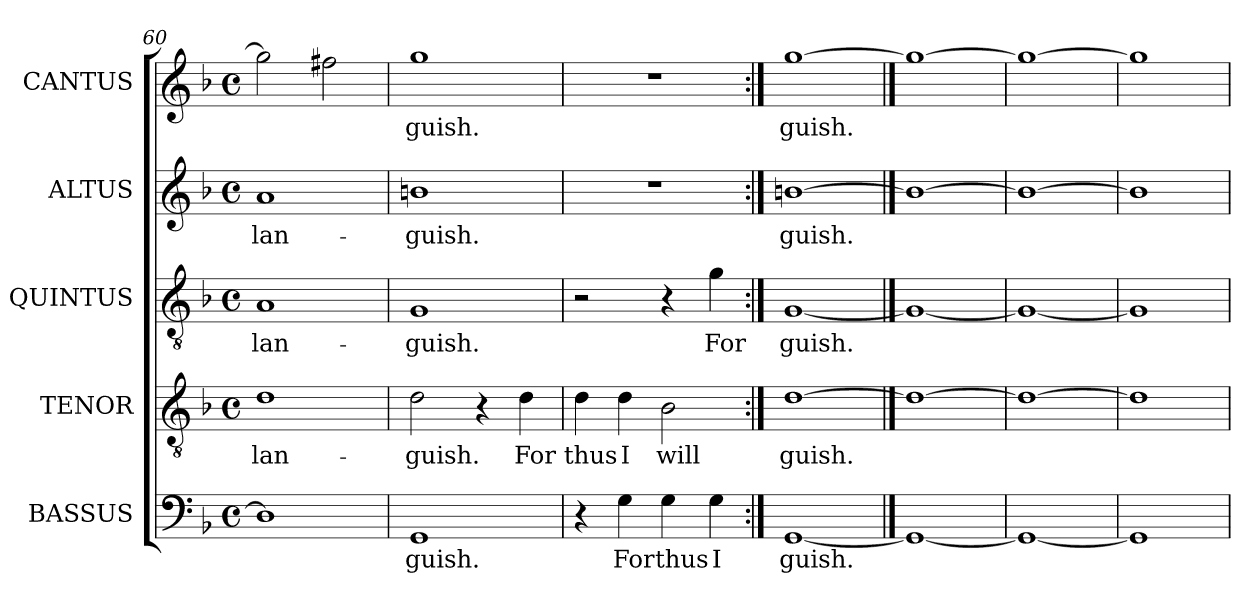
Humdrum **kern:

**kern	**text	**kern	**text	**kern	**text	**kern	**text	**kern	**text
*part5	*part5	*part4	*part4	*part3	*part3	*part2	*part2	*part1	*part1
*staff5	*staff5	*staff4	*staff4	*staff3	*staff3	*staff2	*staff2	*staff1	*staff1
*I"BASSUS	*	*I"TENOR	*	*I"QUINTUS	*	*I"ALTUS	*	*I"CANTUS	*
*I'B	*	*	*	*I'T	*	*	*	*I'S	*
*clefF4	*	*clefGv2	*	*clefGv2	*	*clefG2	*	*clefG2	*
*	*	*ITrd7c12	*	*ITrd7c12	*	*	*	*	*
*k[b-]	*	*k[b-]	*	*k[b-]	*	*k[b-]	*	*k[b-]	*
*d:	*	*d:	*	*d:	*	*d:	*	*d:	*
*M4/4	*	*M4/4	*	*M4/4	*	*M4/4	*	*M4/4	*
*met(c)	*	*met(c)	*	*met(c)	*	*met(c)	*	*met(c)	*
=60	=60	=60	=60	=60	=60	=60	=60	=60	=60
!	!	!	!LO:LY:b:color=#000000	!	!	!	!	!	!
!	!	!	!	!	!LO:LY:b:color=#000000	!	!	!	!
!	!	!	!	!	!	!	!LO:LY:b:color=#000000	!	!
1Di]	.	1Di	lan-	1AAi	lan-	1ai	lan-	2ggi\]	.
.	.	.	.	.	.	.	.	2ff#Xi\	.
=61	=61	=61	=61	=61	=61	=61	=61	=61	=61
!	!LO:LY:b:color=#000000	!	!	!	!	!	!	!	!
!	!	!	!LO:LY:b:color=#000000	!	!	!	!	!	!
!	!	!	!	!	!LO:LY:b:color=#000000	!	!	!	!
!	!	!	!	!	!	!	!LO:LY:b:color=#000000	!	!
!	!	!	!	!	!	!	!	!	!LO:LY:b:color=#000000
1GGi	-guish.	2Di\	-guish.	1GGi	-guish.	1bni	-guish.	1ggi	-guish.
.	.	4r	.	.	.	.	.	.	.
!	!	!	!LO:LY:b:color=#000000	!	!	!	!	!	!
.	.	4Di\	For	.	.	.	.	.	.
=62	=62	=62	=62	=62	=62	=62	=62	=62	=62
!	!	!	!LO:LY:b:color=#000000	!	!	!	!	!	!
4r	.	4Di\	thus	2r	.	1r	.	1r	.
!	!LO:LY:b:color=#000000	!	!	!	!	!	!	!	!
!	!	!	!LO:LY:b:color=#000000	!	!	!	!	!	!
4Gi\	For	4Di\	I	.	.	.	.	.	.
!	!LO:LY:b:color=#000000	!	!	!	!	!	!	!	!
!	!	!	!LO:LY:b:color=#000000	!	!	!	!	!	!
4Gi\	thus	2BB-i\	will	4r	.	.	.	.	.
!	!LO:LY:b:color=#000000	!	!	!	!	!	!	!	!
!	!	!	!	!	!LO:LY:b:color=#000000	!	!	!	!
4Gi\	I	.	.	4Gi\	For	.	.	.	.
=63:|!	=63:|!	=63:|!	=63:|!	=63:|!	=63:|!	=63:|!	=63:|!	=63:|!	=63:|!
!	!LO:LY:b:color=#000000	!	!	!	!	!	!	!	!
!	!	!	!LO:LY:b:color=#000000	!	!	!	!	!	!
!	!	!	!	!	!LO:LY:b:color=#000000	!	!	!	!
!	!	!	!	!	!	!	!LO:LY:b:color=#000000	!	!
!	!	!	!	!	!	!	!	!	!LO:LY:b:color=#000000
[1GGi	- guish.	[1Di	- guish.	[1GGi	- guish.	[1bni	- guish.	[1ggi	- guish.
==64	==64	==64	==64	==64	==64	==64	==64	==64	==64
1GGi_	.	1Di_	.	1GGi_	.	1bi_	.	1ggi_	.
=65	=65	=65	=65	=65	=65	=65	=65	=65	=65
1GGi_	.	1Di_	.	1GGi_	.	1bi_	.	1ggi_	.
=66	=66	=66	=66	=66	=66	=66	=66	=66	=66
1GGi]	.	1Di]	.	1GGi]	.	1bi]	.	1ggi]	.
=	=	=	=	=	=	=	=	=	=
*-	*-	*-	*-	*-	*-	*-	*-	*-	*-
